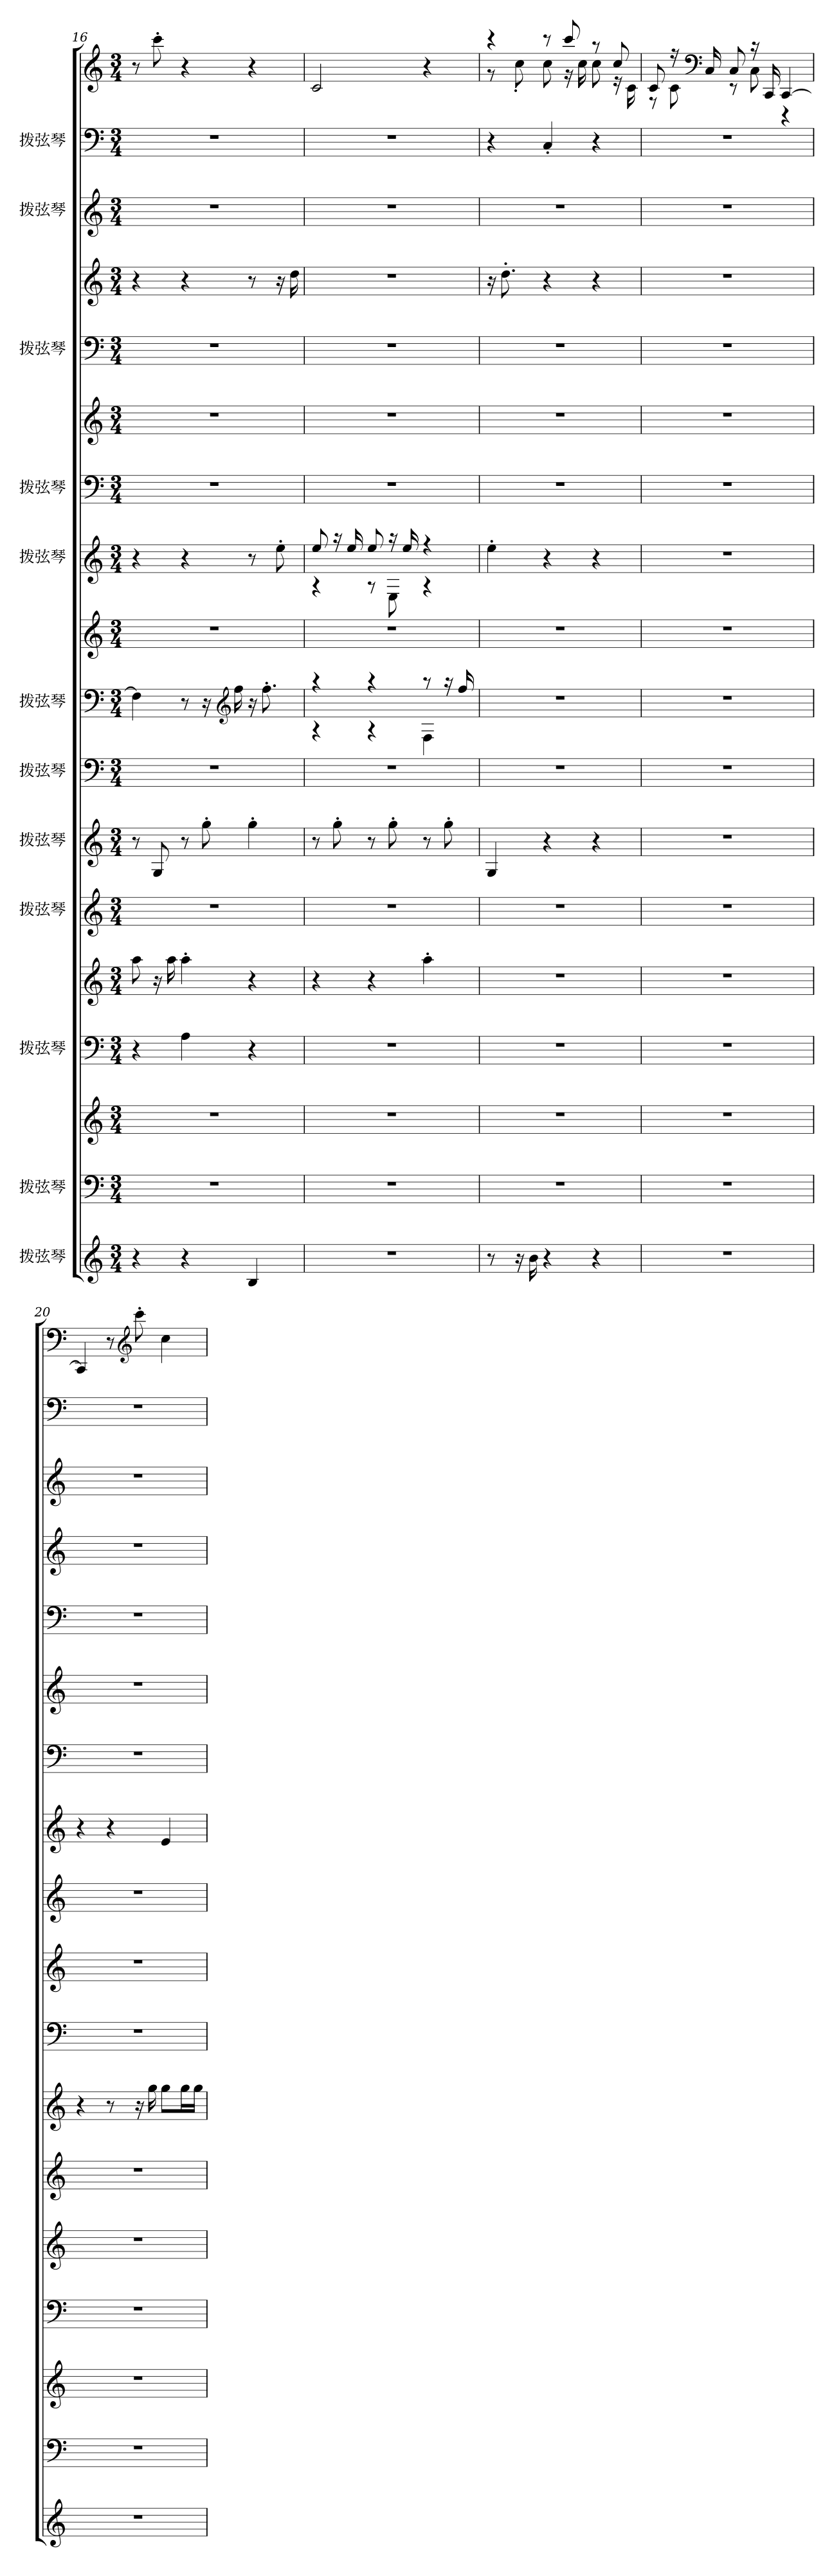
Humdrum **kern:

**kern	**kern	**kern	**kern	**kern	**kern	**kern	**kern	**kern	**kern	**kern	**kern	**kern	**kern	**kern	**kern	**kern	**kern
*part12	*part11	*part11	*part10	*part10	*part9	*part8	*part7	*part6	*part6	*part5	*part4	*part4	*part3	*part3	*part2	*part1	*part1
*staff18	*staff17	*staff16	*staff15	*staff14	*staff13	*staff12	*staff11	*staff10	*staff9	*staff8	*staff7	*staff6	*staff5	*staff4	*staff3	*staff2	*staff1
*I"拨弦琴	*I"拨弦琴	*	*I"拨弦琴	*	*I"拨弦琴	*I"拨弦琴	*I"拨弦琴	*I"拨弦琴	*	*I"拨弦琴	*I"拨弦琴	*	*I"拨弦琴	*	*I"拨弦琴	*I"拨弦琴	*
*clefG2	*clefF4	*clefG2	*clefF4	*clefG2	*clefG2	*clefG2	*clefF4	*clefF4	*clefG2	*clefG2	*clefF4	*clefG2	*clefF4	*clefG2	*clefG2	*clefF4	*clefG2
*k[]	*k[]	*k[]	*k[]	*k[]	*k[]	*k[]	*k[]	*k[]	*k[]	*k[]	*k[]	*k[]	*k[]	*k[]	*k[]	*k[]	*k[]
*M3/4	*M3/4	*M3/4	*M3/4	*M3/4	*M3/4	*M3/4	*M3/4	*M3/4	*M3/4	*M3/4	*M3/4	*M3/4	*M3/4	*M3/4	*M3/4	*M3/4	*M3/4
=16	=16	=16	=16	=16	=16	=16	=16	=16	=16	=16	=16	=16	=16	=16	=16	=16	=16
4r	2.r	2.r	4r	8aa\	2.r	8r	2.r	4F\]	2.r	4r	2.r	2.r	2.r	4r	2.r	2.r	8r
.	.	.	.	16r	.	8G/	.	.	.	.	.	.	.	.	.	.	8ccc'\
.	.	.	.	16aa\	.	.	.	.	.	.	.	.	.	.	.	.	.
4r	.	.	4A\	4aa'\	.	8r	.	8r	.	4r	.	.	.	4r	.	.	4r
.	.	.	.	.	.	8gg'\	.	16r	.	.	.	.	.	.	.	.	.
*	*	*	*	*	*	*	*	*clefG2	*	*	*	*	*	*	*	*	*
.	.	.	.	.	.	.	.	16ff\	.	.	.	.	.	.	.	.	.
4B/	.	.	4r	4r	.	4gg'\	.	16r	.	8r	.	.	.	8r	.	.	4r
.	.	.	.	.	.	.	.	8.ff'\	.	.	.	.	.	.	.	.	.
.	.	.	.	.	.	.	.	.	.	8ee'\	.	.	.	16r	.	.	.
.	.	.	.	.	.	.	.	.	.	.	.	.	.	16dd\	.	.	.
!!LO:PB:g=z
=17	=17	=17	=17	=17	=17	=17	=17	=17	=17	=17	=17	=17	=17	=17	=17	=17	=17
*	*	*	*	*	*	*	*	*^	*	*^	*	*	*	*	*	*	*
2.r	2.r	2.r	2.r	4r	2.r	8r	2.r	4r	4r	2.r	8ee/	4r	2.r	2.r	2.r	2.r	2.r	2.r	2c/
.	.	.	.	.	.	8gg'\	.	.	.	.	16r	.	.	.	.	.	.	.	.
.	.	.	.	.	.	.	.	.	.	.	16ee/	.	.	.	.	.	.	.	.
.	.	.	.	4r	.	8r	.	4r	4r	.	8ee/	8r	.	.	.	.	.	.	.
.	.	.	.	.	.	8gg'\	.	.	.	.	16r	8E\	.	.	.	.	.	.	.
.	.	.	.	.	.	.	.	.	.	.	16ee/	.	.	.	.	.	.	.	.
.	.	.	.	4aa'\	.	8r	.	8r	4F\	.	4r	4r	.	.	.	.	.	.	4r
.	.	.	.	.	.	8gg'\	.	16r	.	.	.	.	.	.	.	.	.	.	.
.	.	.	.	.	.	.	.	16ff/	.	.	.	.	.	.	.	.	.	.	.
*	*	*	*	*	*	*	*	*v	*v	*	*v	*v	*	*	*	*	*	*	*
=18	=18	=18	=18	=18	=18	=18	=18	=18	=18	=18	=18	=18	=18	=18	=18	=18	=18
*	*	*	*	*	*	*	*	*	*	*	*	*	*	*	*	*	*^
8r	2.r	2.r	2.r	2.r	2.r	4G/	2.r	2.r	2.r	4ee'\	2.r	2.r	2.r	16r	2.r	4r	4r	8r
.	.	.	.	.	.	.	.	.	.	.	.	.	.	8.dd'\	.	.	.	.
16r	.	.	.	.	.	.	.	.	.	.	.	.	.	.	.	.	.	8cc'\
16b\	.	.	.	.	.	.	.	.	.	.	.	.	.	.	.	.	.	.
4r	.	.	.	.	.	4r	.	.	.	4r	.	.	.	4r	.	4C'/	8r	8cc\
.	.	.	.	.	.	.	.	.	.	.	.	.	.	.	.	.	8ccc/	16r
.	.	.	.	.	.	.	.	.	.	.	.	.	.	.	.	.	.	16cc\
4r	.	.	.	.	.	4r	.	.	.	4r	.	.	.	4r	.	4r	8r	8cc\
.	.	.	.	.	.	.	.	.	.	.	.	.	.	.	.	.	8cc/	16r
.	.	.	.	.	.	.	.	.	.	.	.	.	.	.	.	.	.	16c\
=19	=19	=19	=19	=19	=19	=19	=19	=19	=19	=19	=19	=19	=19	=19	=19	=19	=19	=19
2.r	2.r	2.r	2.r	2.r	2.r	2.r	2.r	2.r	2.r	2.r	2.r	2.r	2.r	2.r	2.r	2.r	8c/	8r
.	.	.	.	.	.	.	.	.	.	.	.	.	.	.	.	.	16r	8c\
*	*	*	*	*	*	*	*	*	*	*	*	*	*	*	*	*	*clefF4	*
.	.	.	.	.	.	.	.	.	.	.	.	.	.	.	.	.	16C/	.
.	.	.	.	.	.	.	.	.	.	.	.	.	.	.	.	.	8C/	8r
.	.	.	.	.	.	.	.	.	.	.	.	.	.	.	.	.	16r	8C\
.	.	.	.	.	.	.	.	.	.	.	.	.	.	.	.	.	16CC/	.
.	.	.	.	.	.	.	.	.	.	.	.	.	.	.	.	.	[4CC/	4r
*	*	*	*	*	*	*	*	*	*	*	*	*	*	*	*	*	*v	*v
!!LO:PB:g=z
=20	=20	=20	=20	=20	=20	=20	=20	=20	=20	=20	=20	=20	=20	=20	=20	=20	=20
2.r	2.r	2.r	2.r	2.r	2.r	4r	2.r	2.r	2.r	4r	2.r	2.r	2.r	2.r	2.r	2.r	4CC/]
.	.	.	.	.	.	8r	.	.	.	4r	.	.	.	.	.	.	8r
*	*	*	*	*	*	*	*	*	*	*	*	*	*	*	*	*	*clefG2
.	.	.	.	.	.	16r	.	.	.	.	.	.	.	.	.	.	8ccc'\
.	.	.	.	.	.	16gg\	.	.	.	.	.	.	.	.	.	.	.
.	.	.	.	.	.	8gg\L	.	.	.	4e/	.	.	.	.	.	.	4cc\
.	.	.	.	.	.	16gg\L	.	.	.	.	.	.	.	.	.	.	.
.	.	.	.	.	.	16gg\JJ	.	.	.	.	.	.	.	.	.	.	.
=	=	=	=	=	=	=	=	=	=	=	=	=	=	=	=	=	=
*-	*-	*-	*-	*-	*-	*-	*-	*-	*-	*-	*-	*-	*-	*-	*-	*-	*-
